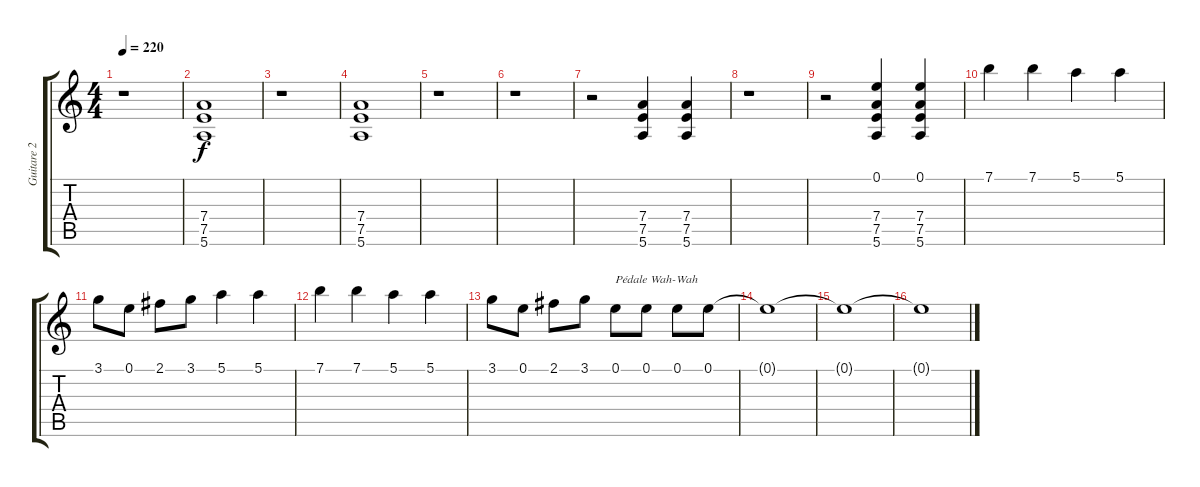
\track ("Guitare 2" "Guitare 2") {instrument overdrivenguitar}
\staff {score tabs}
\tuning (E4 B3 G3 D3 A2 E2) {hide}
\ts (4 4)
\tempo 220
\clef g2
\ks c
r.1{dy f} |
(7.4 7.5 5.6).1 |
r.1 |
(7.4 7.5 5.6).1 |
r.1 |
r.1 |
r.2 (7.4 7.5 5.6).4 (7.4 7.5 5.6).4 |
r.1 |
r.2 (0.1 7.4 7.5 5.6).4 (0.1 7.4 7.5 5.6).4 |
7.1.4 7.1.4 5.1.4 5.1.4 |
3.1.8 0.1.8 2.1.8 3.1.8 5.1.4 5.1.4 |
7.1.4 7.1.4 5.1.4 5.1.4 |
3.1.8 0.1.8 2.1.8 3.1.8 0.1.8{txt "Pédale Wah-Wah"} 0.1.8 0.1.8 0.1.8 |
0.1{t}.1 |
0.1{t}.1 |
0.1{t}.1
